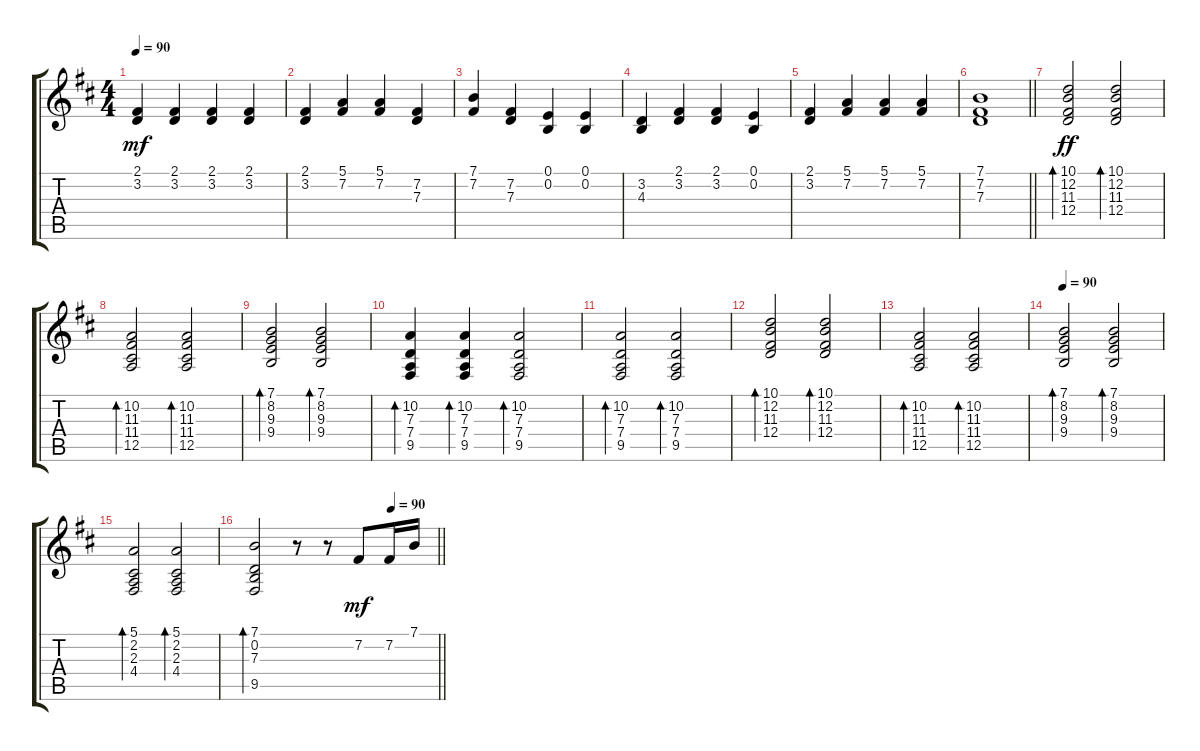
\track "" {instrument brightacousticpiano}
\staff {score tabs}
\tuning (E4 B3 G3 D3 A2 E2) {hide}
\ts (4 4)
\tempo 90
\clef g2
\ks d
(2.1 3.2).4{dy mf} (2.1 3.2).4 (2.1 3.2).4 (2.1 3.2).4 |
(2.1 3.2).4 (5.1 7.2).4 (5.1 7.2).4 (7.2 7.3).4 |
(7.1 7.2).4 (7.2 7.3).4 (0.1 0.2).4 (0.1 0.2).4 |
(3.2 4.3).4 (2.1 3.2).4 (2.1 3.2).4 (0.1 0.2).4 |
(2.1 3.2).4 (5.1 7.2).4 (5.1 7.2).4 (5.1 7.2).4 |
\barLineRight lightlight
(7.1 7.2 7.3).1 |
\section ("" "")
(10.1 12.2 11.3 12.4).2{bd 120 dy ff} (10.1 12.2 11.3 12.4).2{bd 120} |
(10.2 11.3 11.4 12.5).2{bd 120} (10.2 11.3 11.4 12.5).2{bd 120} |
(7.1 8.2 9.3 9.4).2{bd 120} (7.1 8.2 9.3 9.4).2{bd 120} |
(10.2 7.3 7.4 9.5).4{bd 120} (10.2 7.3 7.4 9.5).4{bd 120} (10.2 7.3 7.4 9.5).2{bd 120} |
(10.2 7.3 7.4 9.5).2{bd 120} (10.2 7.3 7.4 9.5).2{bd 120} |
(10.1 12.2 11.3 12.4).2{bd 120} (10.1 12.2 11.3 12.4).2{bd 120} |
(10.2 11.3 11.4 12.5).2{bd 120} (10.2 11.3 11.4 12.5).2{bd 120} |
\tempo 90
(7.1 8.2 9.3 9.4).2{bd 120} (7.1 8.2 9.3 9.4).2{bd 120} |
(5.1 2.2 2.3 4.4).2{bd 120} (5.1 2.2 2.3 4.4).2{bd 120} |
\tempo (90 0.75)
\barLineRight lightlight
(7.1 0.2 7.3 9.5).2{bd 120} r.8 r.8 7.2.8{dy mf} 7.2.16 7.1.16
